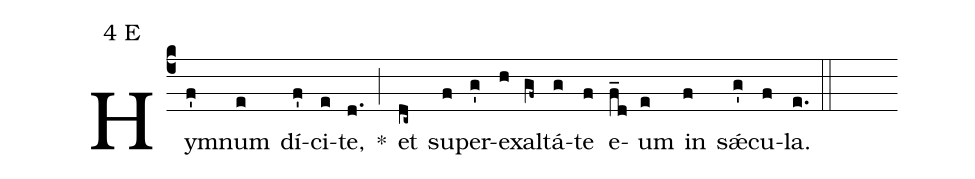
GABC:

mode:4 E;
%%
(c4) Hy(f')mnum(e) dí(f')ci(e)te,(d.) *(;) et(dc~) su(f)per(g')ex(h)al(gf~)tá(g)te(f) e(f_d)um(e) in(f) sǽ(g')cu(f)la.(e.) (::)
